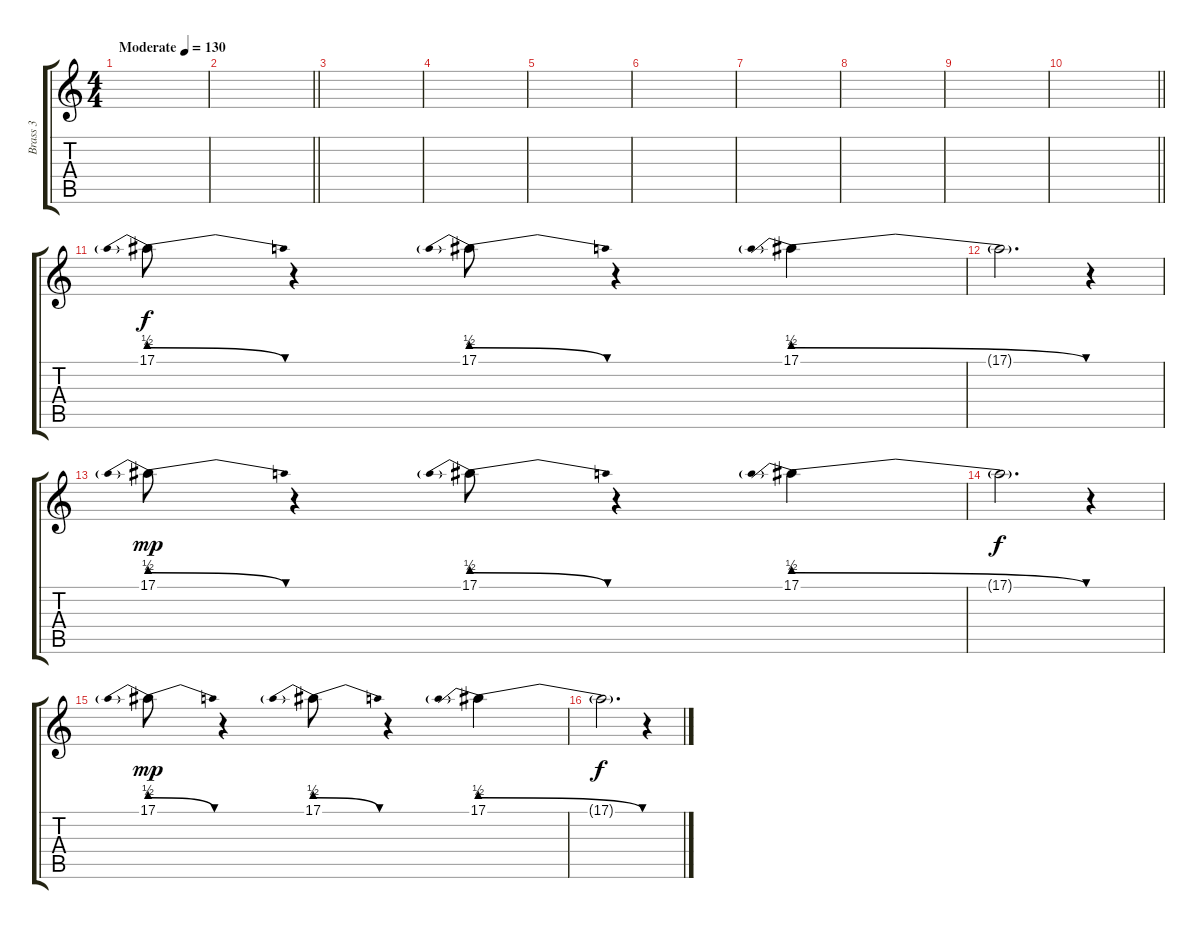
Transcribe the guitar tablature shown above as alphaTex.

\track ("Brass 3" "Brass 3") {instrument trumpet}
\staff {score tabs}
\tuning (E4 B3 G3 D3 A2 E2) {hide}
\ts (4 4)
\tempo (130 "Moderate")
\clef g2
\ks c
|
\barLineRight lightlight
|
|
|
|
|
|
|
|
\barLineRight lightlight
|
17.1{be (prebendrelease 0 2 60 0)}.8 r.4 17.1{be (prebendrelease 0 2 60 0)}.8 r.4 17.1{be (prebendrelease 0 2 60 0)}.4 |
17.1{t}.2{d dy f} r.4 |
17.1{be (prebendrelease 0 2 60 0)}.8{dy mp} r.4 17.1{be (prebendrelease 0 2 60 0)}.8 r.4 17.1{be (prebendrelease 0 2 60 0)}.4 |
17.1{t}.2{d dy f} r.4 |
17.1{be (prebendrelease 0 2 60 0)}.8{dy mp} r.4 17.1{be (prebendrelease 0 2 60 0)}.8 r.4 17.1{be (prebendrelease 0 2 60 0)}.4 |
17.1{t}.2{d dy f} r.4
